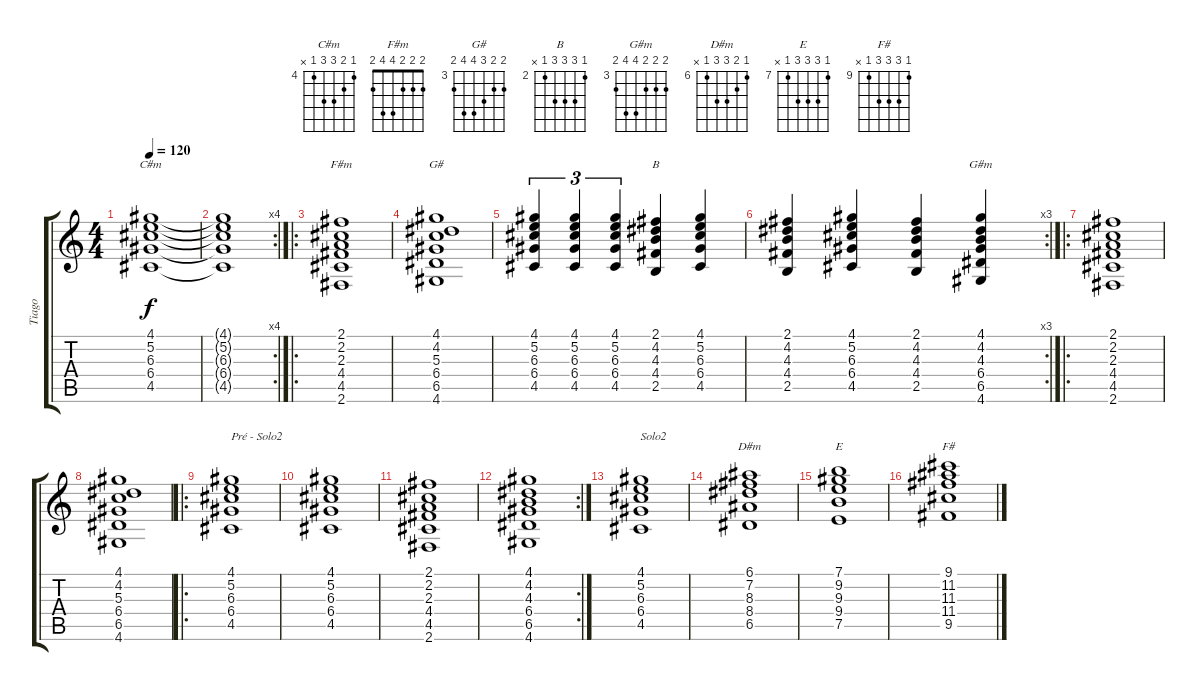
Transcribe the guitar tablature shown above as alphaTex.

\track ("Tiago" "Tiago") {instrument overdrivenguitar}
\staff {score tabs}
\tuning (E4 B3 G3 D3 A2 E2) {hide}
\chord ("C#m" 4 5 6 6 4 x) {firstfret 4}
\chord ("F#m" 2 2 2 4 4 2)
\chord ("G#" 4 4 5 6 6 4) {firstfret 3}
\chord ("B" 2 4 4 4 2 x) {firstfret 2}
\chord ("G#m" 4 4 4 6 6 4) {firstfret 3}
\chord ("D#m" 6 7 8 8 6 x) {firstfret 6}
\chord ("E" 7 9 9 9 7 x) {firstfret 7}
\chord ("F#" 9 11 11 11 9 x) {firstfret 9}
\ts (4 4)
\tempo 120
\clef g2
\ks c
(4.1 5.2 6.3 6.4 4.5).1{ch "C#m" dy f} |
\rc 4
(4.1{t} 5.2{t} 6.3{t} 6.4{t} 4.5{t}).1 |
\ro
(2.1 2.2 2.3 4.4 4.5 2.6).1{ch "F#m"} |
(4.1 4.2 5.3 6.4 6.5 4.6).1{ch "G#"} |
(4.1 5.2 6.3 6.4 4.5).4{tu (3 2)} (4.1 5.2 6.3 6.4 4.5).4{tu (3 2)} (4.1 5.2 6.3 6.4 4.5).4{tu (3 2)} (2.1 4.2 4.3 4.4 2.5).4{ch "B"} (4.1 5.2 6.3 6.4 4.5).4 |
\rc 3
(2.1 4.2 4.3 4.4 2.5).4 (4.1 5.2 6.3 6.4 4.5).4 (2.1 4.2 4.3 4.4 2.5).4 (4.1 4.2 4.3 6.4 6.5 4.6).4{ch "G#m"} |
\ro
(2.1 2.2 2.3 4.4 4.5 2.6).1 |
(4.1 4.2 5.3 6.4 6.5 4.6).1 |
\ro
(4.1 5.2 6.3 6.4 4.5).1{txt "Pré - Solo2"} |
(4.1 5.2 6.3 6.4 4.5).1 |
(2.1 2.2 2.3 4.4 4.5 2.6).1 |
\rc 2
(4.1 4.2 4.3 6.4 6.5 4.6).1 |
(4.1 5.2 6.3 6.4 4.5).1{txt "Solo2"} |
(6.1 7.2 8.3 8.4 6.5).1{ch "D#m"} |
(7.1 9.2 9.3 9.4 7.5).1{ch "E"} |
(9.1 11.2 11.3 11.4 9.5).1{ch "F#"}
